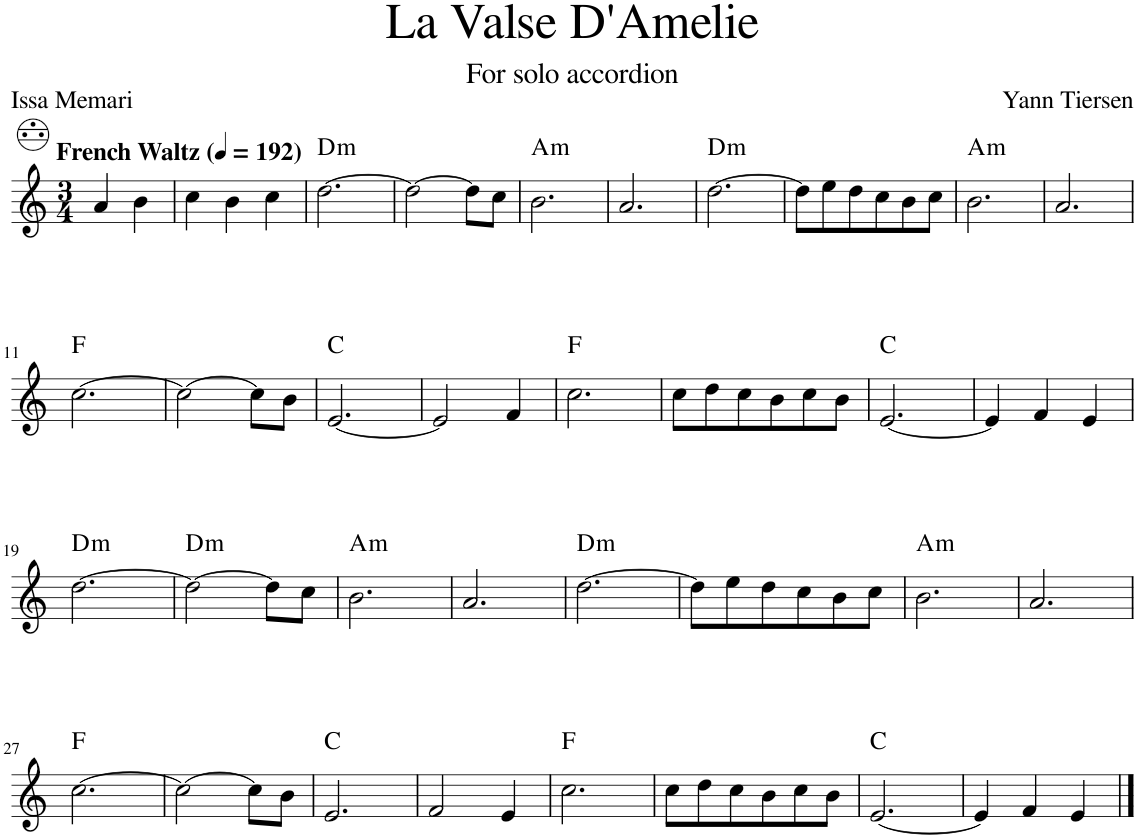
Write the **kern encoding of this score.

**kern	**harte
*part1	*part1
*staff1	*
*I"Accordion	*
*I'Acc.	*
*clefG2	*
*k[]	*
*M3/4	*
*MM192	*
=1	=1
!LO:TX:a:B:t=French Waltz	!
4a/	.
4b\	.
=2	=2
4cc\	.
4b\	.
4cc\	.
=3	=3
!	!LO:H:kt=m
[2.dd\	D:min
=4	=4
2dd\_	.
8dd\L]	.
8cc\J	.
=5	=5
!	!LO:H:kt=m
2.b\	A:min
=6	=6
2.a/	.
=7	=7
!	!LO:H:kt=m
[2.dd\	D:min
=8	=8
8dd\L]	.
8ee\	.
8dd\	.
8cc\	.
8b\	.
8cc\J	.
=9	=9
!	!LO:H:kt=m
2.b\	A:min
=10	=10
2.a/	.
!!LO:LB:g=z
=11	=11
[2.cc\	F:maj
=12	=12
2cc\_	.
8cc\L]	.
8b\J	.
=13	=13
[2.e/	C:maj
=14	=14
2e/]	.
4f/	.
=15	=15
2.cc\	F:maj
=16	=16
8cc\L	.
8dd\	.
8cc\	.
8b\	.
8cc\	.
8b\J	.
=17	=17
[2.e/	C:maj
=18	=18
4e/]	.
4f/	.
4e/	.
!!LO:LB:g=z
=19	=19
!	!LO:H:kt=m
[2.dd\	D:min
=20	=20
!	!LO:H:kt=m
2dd\_	D:min
8dd\L]	.
8cc\J	.
=21	=21
!	!LO:H:kt=m
2.b\	A:min
=22	=22
2.a/	.
=23	=23
!	!LO:H:kt=m
[2.dd\	D:min
=24	=24
8dd\L]	.
8ee\	.
8dd\	.
8cc\	.
8b\	.
8cc\J	.
=25	=25
!	!LO:H:kt=m
2.b\	A:min
=26	=26
2.a/	.
!!LO:LB:g=z
=27	=27
[2.cc\	F:maj
=28	=28
2cc\_	.
8cc\L]	.
8b\J	.
=29	=29
2.e/	C:maj
=30	=30
2f/	.
4e/	.
=31	=31
2.cc\	F:maj
=32	=32
8cc\L	.
8dd\	.
8cc\	.
8b\	.
8cc\	.
8b\J	.
=33	=33
[2.e/	C:maj
=34	=34
4e/]	.
4f/	.
4e/	.
==	==
*-	*-
